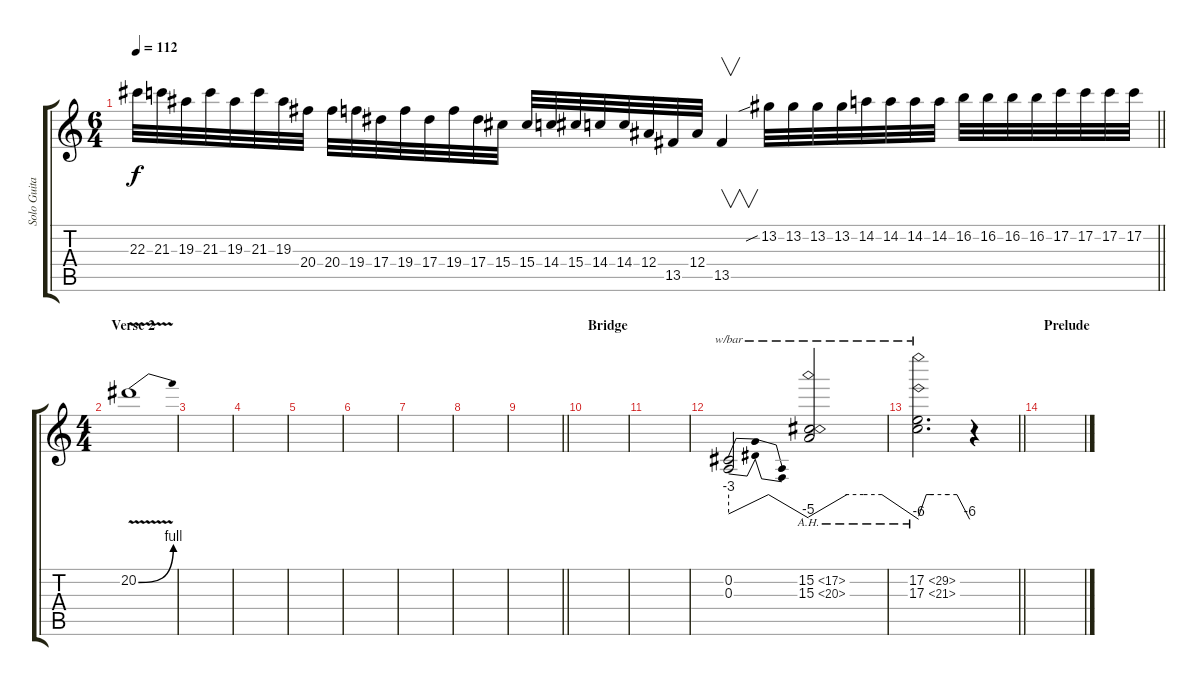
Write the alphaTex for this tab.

\track ("Solo Guitar" "Solo Guita") {instrument distortionguitar}
\staff {score tabs}
\tuning (C4 G3 Eb3 Bb2 F2 C2) {hide}
\ts (6 4)
\tempo 112
\clef g2
\barLineRight lightlight
\ks c
22.3.32{dy f} 21.3.32 19.3.32 21.3.32 19.3.32 21.3.32 19.3.32 20.4.32 20.4.32 19.4.32 17.4.32 19.4.32 17.4.32 19.4.32 17.4.32 15.4.32 15.4.32 14.4.32 15.4.32 14.4.32 14.4.32 12.4.32 13.5.32 12.4.32 13.5.4{v} 13.2{sib}.32 13.2.32 13.2.32 13.2.32 14.2.32 14.2.32 14.2.32 14.2.32 16.2.32 16.2.32 16.2.32 16.2.32 17.2.32 17.2.32 17.2.32 17.2.32 |
\ts (4 4)
\section ("" " Verse 2")
20.2{be (bend 0 0 60 4) v}.1 |
|
|
|
|
|
|
\barLineRight lightlight
|
\section ("" "Bridge")
|
|
(0.2 0.3).2{tbe (dip default 0 -12 30 0 45 0 60 -20)} (15.2{ah 2} 15.3{ah 5}).2{tbe (custom default 0 -18 21 0 30 0 40 0 60 -24)} |
\barLineRight lightlight
(17.2{ah 12} 17.3{ah 4}).2{d tbe (custom default 0 -16 9 0 17 0 35 0 45 0 60 -24)} r.4 |
\section ("" "Prelude")
